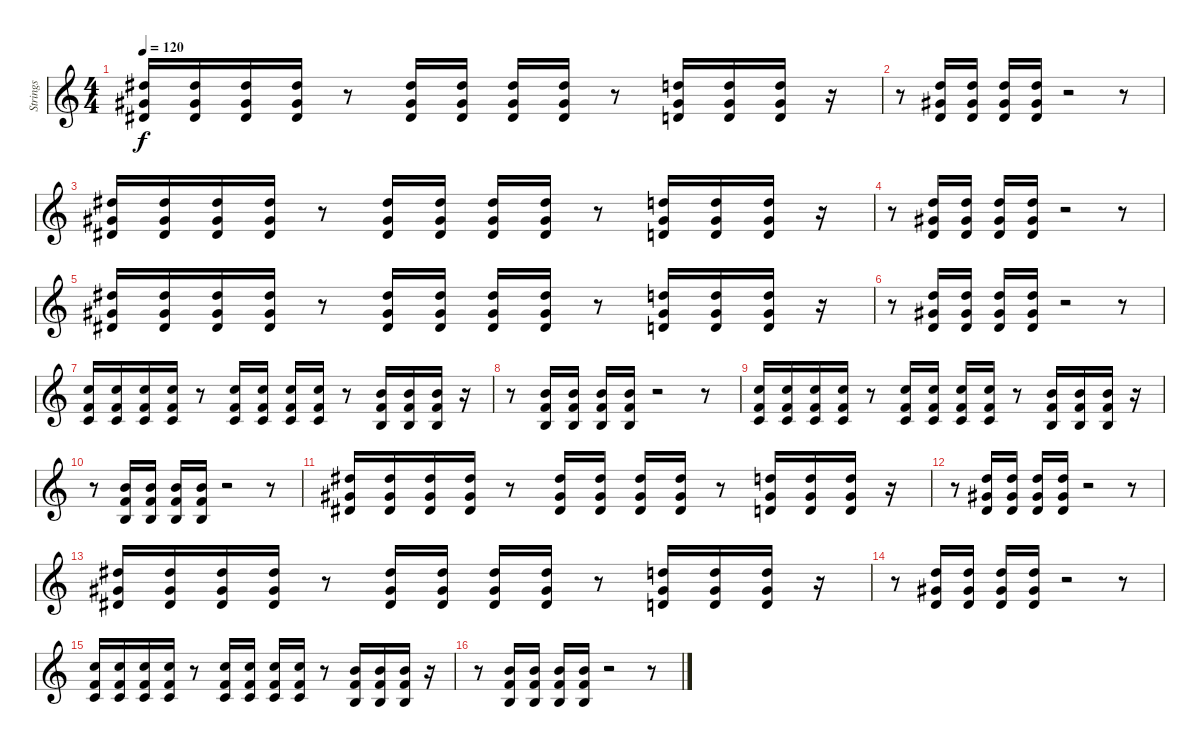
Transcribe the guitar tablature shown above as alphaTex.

\track ("Strings" "Strings") {instrument stringensemble1}
\staff {score}
\tuning (E4 B3 G3 D3 A2 E2) {hide}
\ts (4 4)
\tempo 120
\tempo 110
\tempo 120
\clef g2
\ks c
(11.1 13.3 13.4).16{dy f instrument stringensemble1} (11.1 13.3 13.4).16 (11.1 13.3 13.4).16 (11.1 13.3 13.4).16 r.8 (11.1 13.3 13.4).16 (11.1 13.3 13.4).16 (11.1 13.3 13.4).16 (11.1 13.3 13.4).16 r.8 (10.1 13.3 12.4).16 (10.1 13.3 12.4).16 (10.1 13.3 12.4).16 r.16 |
r.8 (10.1 13.3 12.4).16 (10.1 13.3 12.4).16 (10.1 13.3 12.4).16 (10.1 13.3 12.4).16 r.2 r.8 |
(11.1 13.3 13.4).16 (11.1 13.3 13.4).16 (11.1 13.3 13.4).16 (11.1 13.3 13.4).16 r.8 (11.1 13.3 13.4).16 (11.1 13.3 13.4).16 (11.1 13.3 13.4).16 (11.1 13.3 13.4).16 r.8 (10.1 13.3 12.4).16 (10.1 13.3 12.4).16 (10.1 13.3 12.4).16 r.16 |
r.8 (10.1 13.3 12.4).16 (10.1 13.3 12.4).16 (10.1 13.3 12.4).16 (10.1 13.3 12.4).16 r.2 r.8 |
(11.1 13.3 13.4).16 (11.1 13.3 13.4).16 (11.1 13.3 13.4).16 (11.1 13.3 13.4).16 r.8 (11.1 13.3 13.4).16 (11.1 13.3 13.4).16 (11.1 13.3 13.4).16 (11.1 13.3 13.4).16 r.8 (10.1 13.3 12.4).16 (10.1 13.3 12.4).16 (10.1 13.3 12.4).16 r.16 |
r.8 (10.1 13.3 12.4).16 (10.1 13.3 12.4).16 (10.1 13.3 12.4).16 (10.1 13.3 12.4).16 r.2 r.8 |
(8.1 10.3 10.4).16 (8.1 10.3 10.4).16 (8.1 10.3 10.4).16 (8.1 10.3 10.4).16 r.8 (8.1 10.3 10.4).16 (8.1 10.3 10.4).16 (8.1 10.3 10.4).16 (8.1 10.3 10.4).16 r.8 (7.1 10.3 9.4).16 (7.1 10.3 9.4).16 (7.1 10.3 9.4).16 r.16 |
r.8 (7.1 10.3 9.4).16 (7.1 10.3 9.4).16 (7.1 10.3 9.4).16 (7.1 10.3 9.4).16 r.2 r.8 |
(8.1 10.3 10.4).16 (8.1 10.3 10.4).16 (8.1 10.3 10.4).16 (8.1 10.3 10.4).16 r.8 (8.1 10.3 10.4).16 (8.1 10.3 10.4).16 (8.1 10.3 10.4).16 (8.1 10.3 10.4).16 r.8 (7.1 10.3 9.4).16 (7.1 10.3 9.4).16 (7.1 10.3 9.4).16 r.16 |
r.8 (7.1 10.3 9.4).16 (7.1 10.3 9.4).16 (7.1 10.3 9.4).16 (7.1 10.3 9.4).16 r.2 r.8 |
(11.1 9.2 8.3).16 (11.1 9.2 8.3).16 (11.1 9.2 8.3).16 (11.1 9.2 8.3).16 r.8 (11.1 9.2 8.3).16 (11.1 9.2 8.3).16 (11.1 9.2 8.3).16 (11.1 9.2 8.3).16 r.8 (10.1 9.2 7.3).16 (10.1 9.2 7.3).16 (10.1 9.2 7.3).16 r.16 |
r.8 (10.1 9.2 7.3).16 (10.1 9.2 7.3).16 (10.1 9.2 7.3).16 (10.1 9.2 7.3).16 r.2 r.8 |
(11.1 9.2 8.3).16 (11.1 9.2 8.3).16 (11.1 9.2 8.3).16 (11.1 9.2 8.3).16 r.8 (11.1 9.2 8.3).16 (11.1 9.2 8.3).16 (11.1 9.2 8.3).16 (11.1 9.2 8.3).16 r.8 (10.1 9.2 7.3).16 (10.1 9.2 7.3).16 (10.1 9.2 7.3).16 r.16 |
r.8 (10.1 9.2 7.3).16 (10.1 9.2 7.3).16 (10.1 9.2 7.3).16 (10.1 9.2 7.3).16 r.2 r.8 |
(8.1 10.3 10.4).16 (8.1 10.3 10.4).16 (8.1 10.3 10.4).16 (8.1 10.3 10.4).16 r.8 (8.1 10.3 10.4).16 (8.1 10.3 10.4).16 (8.1 10.3 10.4).16 (8.1 10.3 10.4).16 r.8 (7.1 10.3 9.4).16 (7.1 10.3 9.4).16 (7.1 10.3 9.4).16 r.16 |
r.8 (7.1 10.3 9.4).16 (7.1 10.3 9.4).16 (7.1 10.3 9.4).16 (7.1 10.3 9.4).16 r.2 r.8
